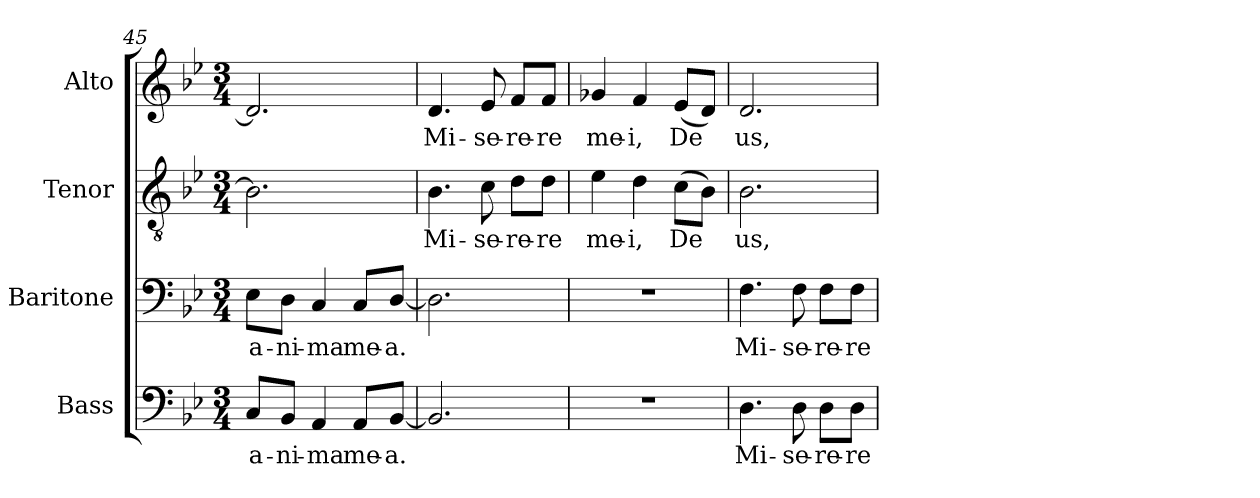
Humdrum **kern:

**kern	**text	**kern	**text	**kern	**text	**kern	**text
*part4	*part4	*part3	*part3	*part2	*part2	*part1	*part1
*staff4	*staff4	*staff3	*staff3	*staff2	*staff2	*staff1	*staff1
*I"Bass	*	*I"Baritone	*	*I"Tenor	*	*I"Alto	*
*I'B	*	*I'Ba	*	*I'T	*	*I'A	*
*clefF4	*	*clefF4	*	*clefGv2	*	*clefG2	*
*k[b-e-]	*	*k[b-e-]	*	*k[b-e-]	*	*k[b-e-]	*
*B-:	*	*B-:	*	*B-:	*	*B-:	*
*M3/4	*	*M3/4	*	*M3/4	*	*M3/4	*
=45	=45	=45	=45	=45	=45	=45	=45
!	!LO:LY:b:cj	!	!LO:LY:b:cj	!	!LO:LY:b:cj	!	!LO:LY:b:cj
8C/L	a-	8E-\L	a-	2.B-\]	.	2.d/]	.
!	!LO:LY:b:cj	!	!LO:LY:b:cj	!	!	!	!
8BB-/J	-ni-	8D\J	-ni-	.	.	.	.
!	!LO:LY:b:cj	!	!LO:LY:b:cj	!	!	!	!
4AA/	-ma	4C/	-ma	.	.	.	.
!	!LO:LY:b:cj	!	!LO:LY:b:cj	!	!	!	!
8AA/L	me-	8C/L	me-	.	.	.	.
!	!LO:LY:b:cj	!	!LO:LY:b:cj	!	!	!	!
[<8BB-/J	-a.	[<8D/J	-a.	.	.	.	.
=46	=46	=46	=46	=46	=46	=46	=46
!	!LO:LY:b:cj	!	!LO:LY:b:cj	!	!LO:LY:b:cj	!	!LO:LY:b:cj
2.BB-/]	.	2.D\]	.	4.B-\	Mi-	4.d/	Mi-
!	!	!	!	!	!LO:LY:b:cj	!	!LO:LY:b:cj
.	.	.	.	8c\	-se-	8e-/	-se-
!	!	!	!	!	!LO:LY:b:cj	!	!LO:LY:b:cj
.	.	.	.	8d\L	-re-	8f/L	-re-
!	!	!	!	!	!LO:LY:b:cj	!	!LO:LY:b:cj
.	.	.	.	8d\J	-re	8f/J	-re
=47	=47	=47	=47	=47	=47	=47	=47
!	!	!	!	!	!LO:LY:b:cj	!	!LO:LY:b:cj
2.r	.	2.r	.	4e-\	me-	4g-X/	me-
!	!	!	!	!	!LO:LY:b:cj	!	!LO:LY:b:cj
.	.	.	.	4d\	-i,	4f/	-i,
!	!	!	!	!	!LO:LY:b:cj	!	!LO:LY:b:cj
.	.	.	.	(>8c\L	De-	(<8e-/L	De-
!	!	!	!	!	!LO:LY:b:cj	!	!LO:LY:b:cj
.	.	.	.	8B-\J)	--	8d/J)	--
=48	=48	=48	=48	=48	=48	=48	=48
!	!LO:LY:b:cj	!	!LO:LY:b:cj	!	!LO:LY:b:cj	!	!LO:LY:b:cj
4.D\	Mi-	4.F\	Mi-	2.B-\	-us,	2.d/	-us,
!	!LO:LY:b:cj	!	!LO:LY:b:cj	!	!	!	!
8D\	-se-	8F\	-se-	.	.	.	.
!	!LO:LY:b:cj	!	!LO:LY:b:cj	!	!	!	!
8D\L	-re-	8F\L	-re-	.	.	.	.
!	!LO:LY:b:cj	!	!LO:LY:b:cj	!	!	!	!
8D\J	-re	8F\J	-re	.	.	.	.
=	=	=	=	=	=	=	=
*-	*-	*-	*-	*-	*-	*-	*-
